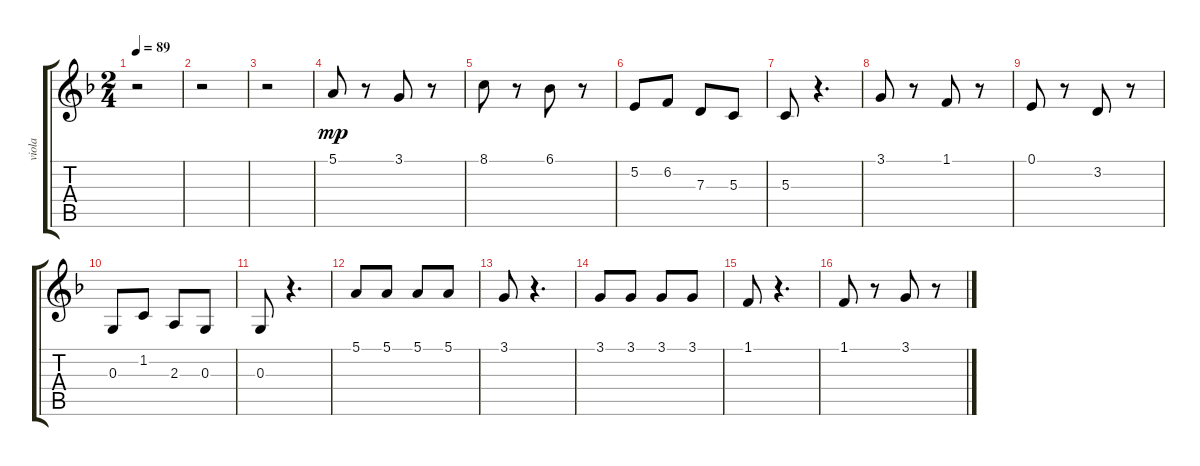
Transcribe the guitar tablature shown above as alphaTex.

\track ("viola" "viola") {instrument stringensemble1}
\staff {score tabs}
\tuning (E4 B3 G3 D3 A2 E2) {hide}
\ts (2 4)
\tempo 89
\clef g2
\ks dminor
r.2{dy mp} |
r.2 |
r.2 |
5.1.8 r.8 3.1.8 r.8 |
8.1.8 r.8 6.1.8 r.8 |
5.2.8 6.2.8 7.3.8 5.3.8 |
5.3.8 r.4{d} |
3.1.8 r.8 1.1.8 r.8 |
0.1.8 r.8 3.2.8 r.8 |
0.3.8 1.2.8 2.3.8 0.3.8 |
0.3.8 r.4{d} |
5.1.8 5.1.8 5.1.8 5.1.8 |
3.1.8 r.4{d} |
3.1.8 3.1.8 3.1.8 3.1.8 |
1.1.8 r.4{d} |
1.1.8 r.8 3.1.8 r.8
